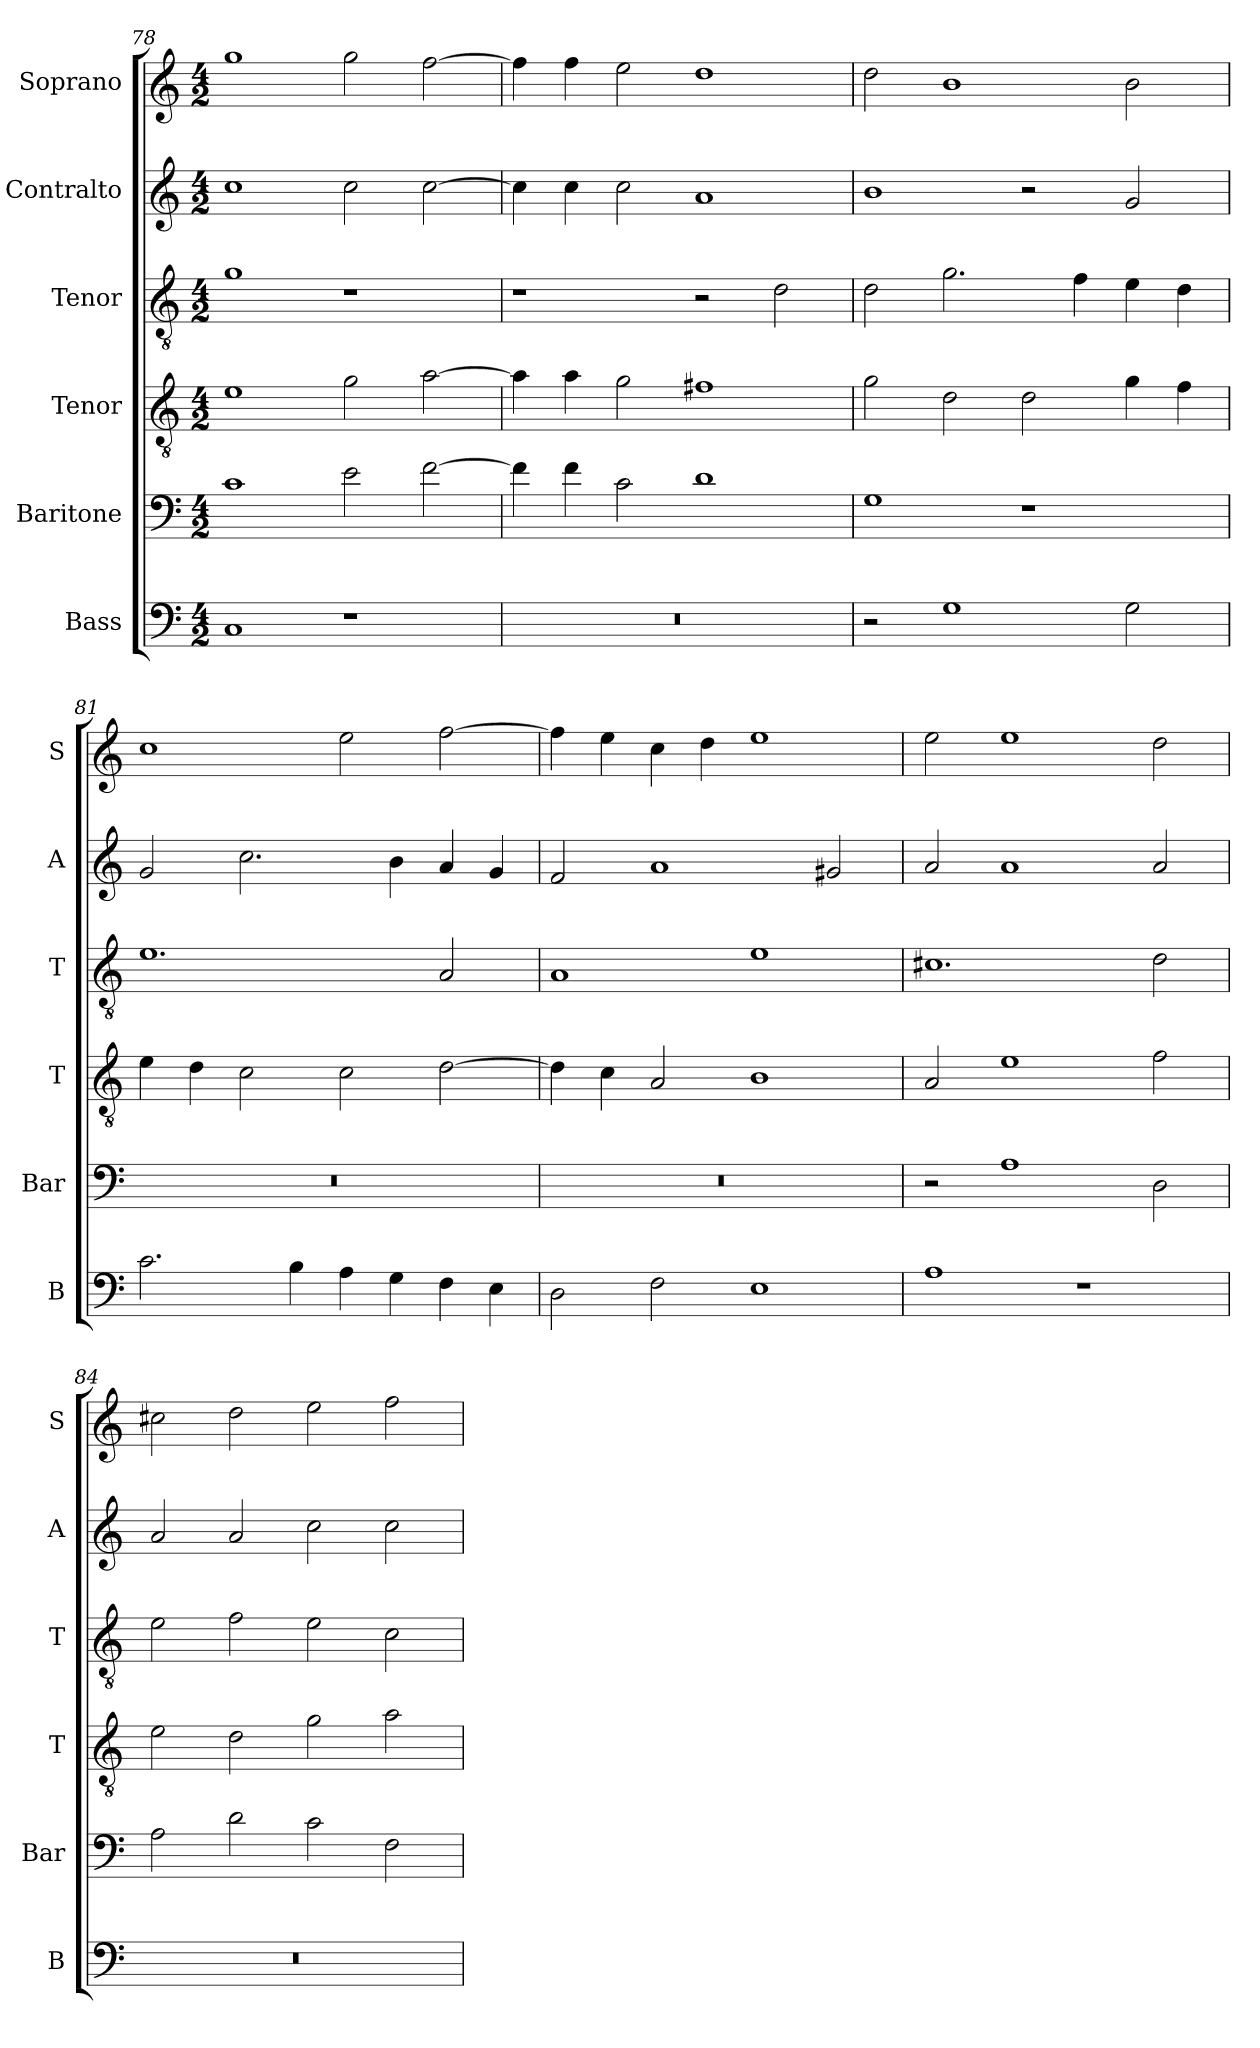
**kern	**kern	**kern	**kern	**kern	**kern
*part6	*part5	*part4	*part3	*part2	*part1
*staff6	*staff5	*staff4	*staff3	*staff2	*staff1
*I"Bass	*I"Baritone	*I"Tenor	*I"Tenor	*I"Contralto	*I"Soprano
*I'B	*I'Bar	*I'T	*I'T	*I'A	*I'S
*clefF4	*clefF4	*clefGv2	*clefGv2	*clefG2	*clefG2
*k[]	*k[]	*k[]	*k[]	*k[]	*k[]
*G:mix	*G:mix	*G:mix	*G:mix	*G:mix	*G:mix
*M4/2	*M4/2	*M4/2	*M4/2	*M4/2	*M4/2
=78	=78	=78	=78	=78	=78
1C	1c	1e	1g	1cc	1gg
1r	2e	2g	1r	2cc	2gg
.	[2f	[2a	.	[2cc	[2ff
=79	=79	=79	=79	=79	=79
0r	4f]	4a]	1r	4cc]	4ff]
.	4f	4a	.	4cc	4ff
.	2c	2g	.	2cc	2ee
.	1d	1f#X	2r	1a	1dd
.	.	.	2d	.	.
=80	=80	=80	=80	=80	=80
2r	1G	2g	2d	1b	2dd
1G	.	2d	2.g	.	1b
.	1r	2d	.	2r	.
.	.	.	4f	.	.
2G	.	4g	4e	2g	2b
.	.	4f	4d	.	.
=81	=81	=81	=81	=81	=81
2.c	0r	4e	1.e	2g	1cc
.	.	4d	.	.	.
.	.	2c	.	2.cc	.
4B	.	.	.	.	.
4A	.	2c	.	.	2ee
4G	.	.	.	4b	.
4F	.	[2d	2A	4a	[2ff
4E	.	.	.	4g	.
=82	=82	=82	=82	=82	=82
2D	0r	4d]	1A	2f	4ff]
.	.	4c	.	.	4ee
2F	.	2A	.	1a	4cc
.	.	.	.	.	4dd
1E	.	1B	1e	.	1ee
.	.	.	.	2g#X	.
=83	=83	=83	=83	=83	=83
1A	2r	2A	1.c#X	2a	2ee
.	1A	1e	.	1a	1ee
1r	.	.	.	.	.
.	2D	2f	2d	2a	2dd
=84	=84	=84	=84	=84	=84
0r	2A	2e	2e	2a	2cc#X
.	2d	2d	2f	2a	2dd
.	2c	2g	2e	2cc	2ee
.	2F	2a	2c	2cc	2ff
=	=	=	=	=	=
*-	*-	*-	*-	*-	*-
